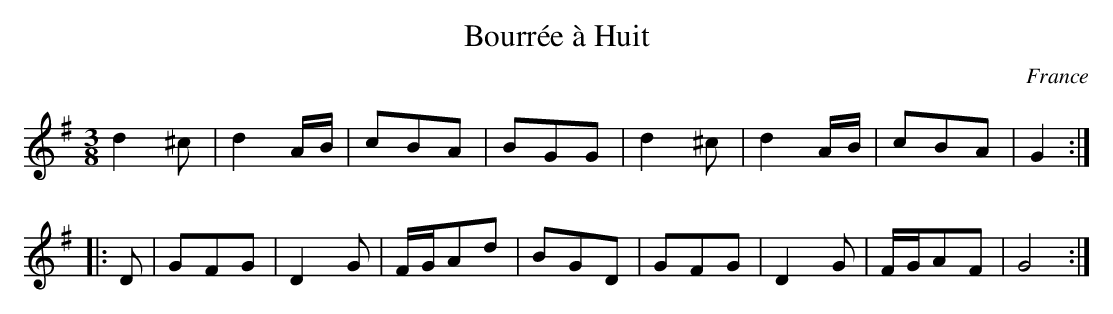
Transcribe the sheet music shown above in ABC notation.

X:1
T:Bourrée à Huit
L:1/8
M:3/8
O:France
K:G major
d2^c| d2 A/B/| cBA| BGG| d2^c| d2A/B/| cBA| G2 ::
D| GFG| D2G| F/G/Ad| BGD| GFG| D2G| F/G/AF| G4:|
